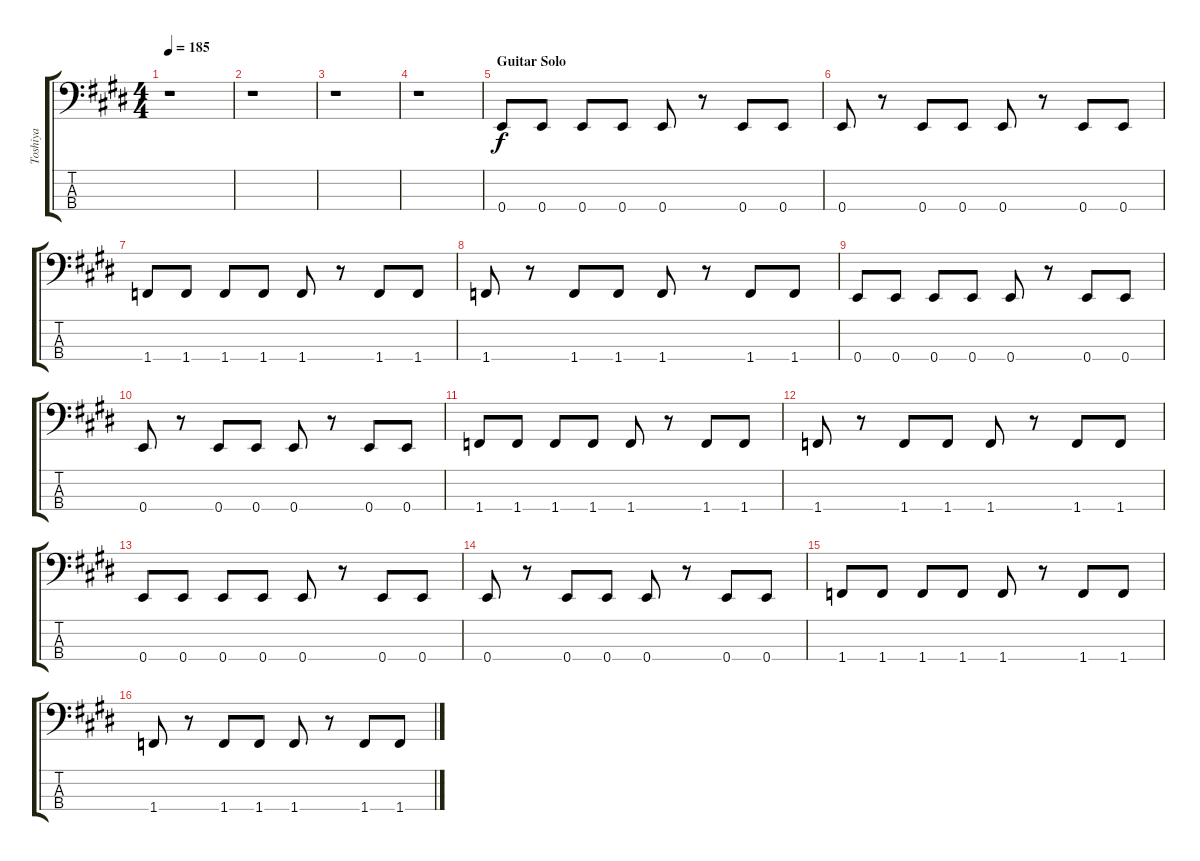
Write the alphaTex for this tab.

\track ("Toshiya" "Toshiya") {instrument electricbasspick}
\staff {score tabs}
\tuning (G2 D2 A1 E1) {hide}
\ts (4 4)
\tempo 185
\clef f4
\ks e
r.1{dy f} |
r.1 |
r.1 |
r.1 |
\section ("" "Guitar Solo")
0.4.8 0.4.8 0.4.8 0.4.8 0.4.8 r.8 0.4.8 0.4.8 |
0.4.8 r.8 0.4.8 0.4.8 0.4.8 r.8 0.4.8 0.4.8 |
1.4.8 1.4.8 1.4.8 1.4.8 1.4.8 r.8 1.4.8 1.4.8 |
1.4.8 r.8 1.4.8 1.4.8 1.4.8 r.8 1.4.8 1.4.8 |
0.4.8 0.4.8 0.4.8 0.4.8 0.4.8 r.8 0.4.8 0.4.8 |
0.4.8 r.8 0.4.8 0.4.8 0.4.8 r.8 0.4.8 0.4.8 |
1.4.8 1.4.8 1.4.8 1.4.8 1.4.8 r.8 1.4.8 1.4.8 |
1.4.8 r.8 1.4.8 1.4.8 1.4.8 r.8 1.4.8 1.4.8 |
0.4.8 0.4.8 0.4.8 0.4.8 0.4.8 r.8 0.4.8 0.4.8 |
0.4.8 r.8 0.4.8 0.4.8 0.4.8 r.8 0.4.8 0.4.8 |
1.4.8 1.4.8 1.4.8 1.4.8 1.4.8 r.8 1.4.8 1.4.8 |
1.4.8 r.8 1.4.8 1.4.8 1.4.8 r.8 1.4.8 1.4.8
